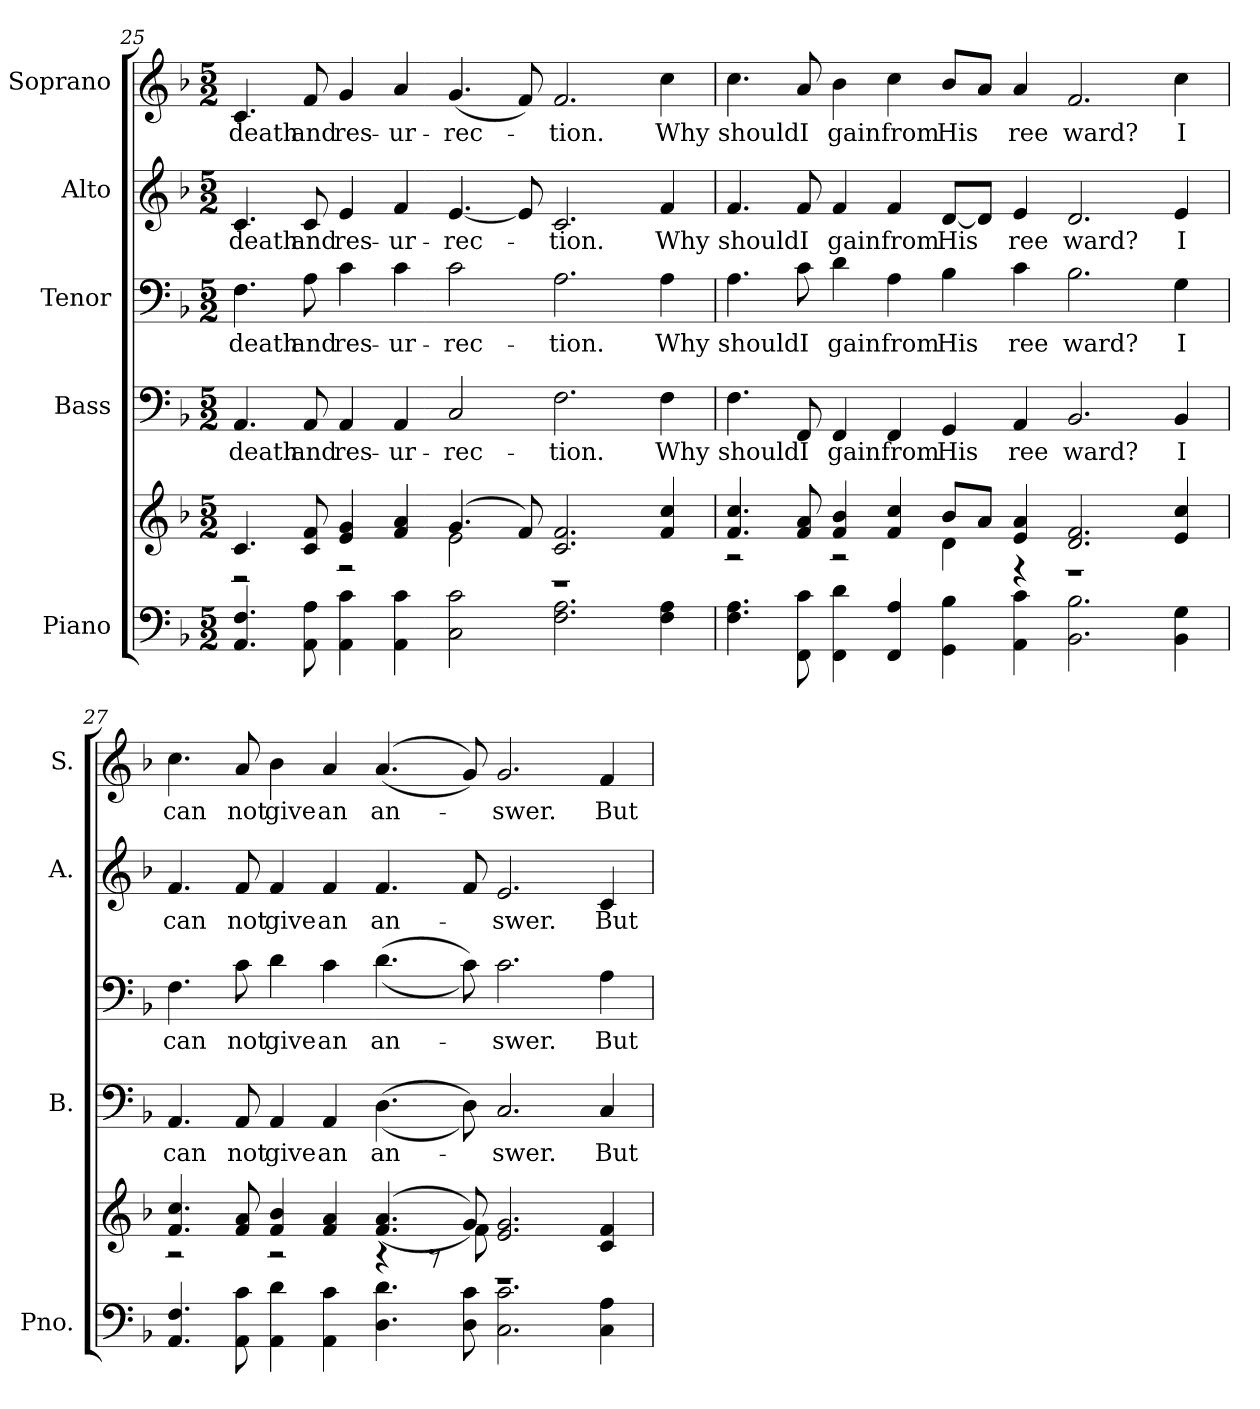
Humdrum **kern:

**kern	**kern	**kern	**text	**kern	**text	**kern	**text	**kern	**text
*part5	*part5	*part4	*part4	*part3	*part3	*part2	*part2	*part1	*part1
*staff6	*staff5	*staff4	*staff4	*staff3	*staff3	*staff2	*staff2	*staff1	*staff1
*I"Piano	*	*I"Bass	*	*I"Tenor	*	*I"Alto	*	*I"Soprano	*
*I'Pno.	*	*I'B.	*	*	*	*I'A.	*	*I'S.	*
!!LO:PB:g=z
*clefF4	*clefG2	*clefF4	*	*clefF4	*	*clefG2	*	*clefG2	*
*k[b-]	*k[b-]	*k[b-]	*	*k[b-]	*	*k[b-]	*	*k[b-]	*
*F:	*F:	*F:	*	*F:	*	*F:	*	*F:	*
*M5/2	*M5/2	*M5/2	*	*M5/2	*	*M5/2	*	*M5/2	*
=25	=25	=25	=25	=25	=25	=25	=25	=25	=25
*	*^	*	*	*	*	*	*	*	*
!	!	!	!	!LO:LY:b:color=#000000	!	!	!	!	!	!
!	!	!	!	!	!	!LO:LY:b:color=#000000	!	!	!	!
!	!	!	!	!	!	!	!	!LO:LY:b:color=#000000	!	!
!	!	!	!	!	!	!	!	!	!	!LO:LY:b:color=#000000
4.AAi/ 4.Fi	4.ci/	2r	4.AAi/	death	4.Fi\	death	4.ci/	death	4.ci/	death
!	!	!	!	!LO:LY:b:color=#000000	!	!	!	!	!	!
!	!	!	!	!	!	!LO:LY:b:color=#000000	!	!	!	!
!	!	!	!	!	!	!	!	!LO:LY:b:color=#000000	!	!
!	!	!	!	!	!	!	!	!	!	!LO:LY:b:color=#000000
8AAi\ 8Ai	8ci/ 8fi	.	8AAi/	and	8Ai\	and	8ci/	and	8fi/	and
!	!	!	!	!LO:LY:b:color=#000000	!	!	!	!	!	!
!	!	!	!	!	!	!LO:LY:b:color=#000000	!	!	!	!
!	!	!	!	!	!	!	!	!LO:LY:b:color=#000000	!	!
!	!	!	!	!	!	!	!	!	!	!LO:LY:b:color=#000000
4AAi\ 4ci	4ei/ 4gi	2r	4AAi/	res-	4ci\	res-	4ei/	res-	4gi/	res-
!	!	!	!	!LO:LY:b:color=#000000	!	!	!	!	!	!
!	!	!	!	!	!	!LO:LY:b:color=#000000	!	!	!	!
!	!	!	!	!	!	!	!	!LO:LY:b:color=#000000	!	!
!	!	!	!	!	!	!	!	!	!	!LO:LY:b:color=#000000
4AAi\ 4ci	4fi/ 4ai	.	4AAi/	-ur-	4ci\	-ur-	4fi/	-ur-	4ai/	-ur-
!	!	!	!	!LO:LY:b:color=#000000	!	!	!	!	!	!
!	!	!	!	!	!	!LO:LY:b:color=#000000	!	!	!	!
!	!	!	!	!	!	!	!	!LO:LY:b:color=#000000	!	!
!	!	!	!	!	!	!	!	!	!	!LO:LY:b:color=#000000
2Ci\ 2ci	(4.gi/	2ei\	2Ci/	-rec-	2ci\	-rec-	[<4.ei/	-rec-	(4.gi/	-rec-
.	8fi/)	.	.	.	.	.	8ei/]	.	8fi/)	.
!	!	!	!	!LO:LY:b:color=#000000	!	!	!	!	!	!
!	!	!	!	!	!	!LO:LY:b:color=#000000	!	!	!	!
!	!	!	!	!	!	!	!	!LO:LY:b:color=#000000	!	!
!	!	!	!	!	!	!	!	!	!	!LO:LY:b:color=#000000
2.Fi\ 2.Ai	2.ci/ 2.fi	1r	2.Fi\	-tion.	2.Ai\	-tion.	2.ci/	-tion.	2.fi/	-tion.
!	!	!	!	!LO:LY:b:color=#000000	!	!	!	!	!	!
!	!	!	!	!	!	!LO:LY:b:color=#000000	!	!	!	!
!	!	!	!	!	!	!	!	!LO:LY:b:color=#000000	!	!
!	!	!	!	!	!	!	!	!	!	!LO:LY:b:color=#000000
4Fi\ 4Ai	4fi/ 4cci	.	4Fi\	Why	4Ai\	Why	4fi/	Why	4cci\	Why
!!LO:PB:g=z
=26	=26	=26	=26	=26	=26	=26	=26	=26	=26	=26
!	!	!	!	!LO:LY:b:color=#000000	!	!	!	!	!	!
!	!	!	!	!	!	!LO:LY:b:color=#000000	!	!	!	!
!	!	!	!	!	!	!	!	!LO:LY:b:color=#000000	!	!
!	!	!	!	!	!	!	!	!	!	!LO:LY:b:color=#000000
4.Fi\ 4.Ai	4.fi/ 4.cci	2r	4.Fi\	should	4.Ai\	should	4.fi/	should	4.cci\	should
!	!	!	!	!LO:LY:b:color=#000000	!	!	!	!	!	!
!	!	!	!	!	!	!LO:LY:b:color=#000000	!	!	!	!
!	!	!	!	!	!	!	!	!LO:LY:b:color=#000000	!	!
!	!	!	!	!	!	!	!	!	!	!LO:LY:b:color=#000000
8FFi\ 8ci	8fi/ 8ai	.	8FFi/	I	8ci\	I	8fi/	I	8ai/	I
!	!	!	!	!LO:LY:b:color=#000000	!	!	!	!	!	!
!	!	!	!	!	!	!LO:LY:b:color=#000000	!	!	!	!
!	!	!	!	!	!	!	!	!LO:LY:b:color=#000000	!	!
!	!	!	!	!	!	!	!	!	!	!LO:LY:b:color=#000000
4FFi\ 4di	4fi/ 4b-i	2r	4FFi/	gain	4di\	gain	4fi/	gain	4b-i\	gain
!	!	!	!	!LO:LY:b:color=#000000	!	!	!	!	!	!
!	!	!	!	!	!	!LO:LY:b:color=#000000	!	!	!	!
!	!	!	!	!	!	!	!	!LO:LY:b:color=#000000	!	!
!	!	!	!	!	!	!	!	!	!	!LO:LY:b:color=#000000
4FFi/ 4Ai	4fi/ 4cci	.	4FFi/	from	4Ai\	from	4fi/	from	4cci\	from
!	!	!	!	!LO:LY:b:color=#000000	!	!	!	!	!	!
!	!	!	!	!	!	!LO:LY:b:color=#000000	!	!	!	!
!	!	!	!	!	!	!	!	!LO:LY:b:color=#000000	!	!
!	!	!	!	!	!	!	!	!	!	!LO:LY:b:color=#000000
4GGi\ 4B-i	8b-i/L	4di\	4GGi/	His	4B-i\	His	[<8di/L	His	8b-i/L	His
.	8ai/J	.	.	.	.	.	8di/J]	.	8ai/J	.
!	!	!	!	!LO:LY:b:color=#000000	!	!	!	!	!	!
!	!	!	!	!	!	!LO:LY:b:color=#000000	!	!	!	!
!	!	!	!	!	!	!	!	!LO:LY:b:color=#000000	!	!
!	!	!	!	!	!	!	!	!	!	!LO:LY:b:color=#000000
4AAi\ 4ci	4ei/ 4ai	4r	4AAi/	ree	4ci\	ree	4ei/	ree	4ai/	ree
!	!	!	!	!LO:LY:b:color=#000000	!	!	!	!	!	!
!	!	!	!	!	!	!LO:LY:b:color=#000000	!	!	!	!
!	!	!	!	!	!	!	!	!LO:LY:b:color=#000000	!	!
!	!	!	!	!	!	!	!	!	!	!LO:LY:b:color=#000000
2.BB-i\ 2.B-i	2.di/ 2.fi	1r	2.BB-i/	ward?	2.B-i\	ward?	2.di/	ward?	2.fi/	ward?
!	!	!	!	!LO:LY:b:color=#000000	!	!	!	!	!	!
!	!	!	!	!	!	!LO:LY:b:color=#000000	!	!	!	!
!	!	!	!	!	!	!	!	!LO:LY:b:color=#000000	!	!
!	!	!	!	!	!	!	!	!	!	!LO:LY:b:color=#000000
4BB-i\ 4Gi	4ei/ 4cci	.	4BB-i/	I	4Gi\	I	4ei/	I	4cci\	I
!!LO:PB:g=z
=27	=27	=27	=27	=27	=27	=27	=27	=27	=27	=27
!	!	!	!	!LO:LY:b:color=#000000	!	!	!	!	!	!
!	!	!	!	!	!	!LO:LY:b:color=#000000	!	!	!	!
!	!	!	!	!	!	!	!	!LO:LY:b:color=#000000	!	!
!	!	!	!	!	!	!	!	!	!	!LO:LY:b:color=#000000
4.AAi/ 4.Fi	4.fi/ 4.cci	2r	4.AAi/	can	4.Fi\	can	4.fi/	can	4.cci\	can
!	!	!	!	!LO:LY:b:color=#000000	!	!	!	!	!	!
!	!	!	!	!	!	!LO:LY:b:color=#000000	!	!	!	!
!	!	!	!	!	!	!	!	!LO:LY:b:color=#000000	!	!
!	!	!	!	!	!	!	!	!	!	!LO:LY:b:color=#000000
8AAi\ 8ci	8fi/ 8ai	.	8AAi/	not	8ci\	not	8fi/	not	8ai/	not
!	!	!	!	!LO:LY:b:color=#000000	!	!	!	!	!	!
!	!	!	!	!	!	!LO:LY:b:color=#000000	!	!	!	!
!	!	!	!	!	!	!	!	!LO:LY:b:color=#000000	!	!
!	!	!	!	!	!	!	!	!	!	!LO:LY:b:color=#000000
4AAi\ 4di	4fi/ 4b-i	2r	4AAi/	give	4di\	give	4fi/	give	4b-i\	give
!	!	!	!	!LO:LY:b:color=#000000	!	!	!	!	!	!
!	!	!	!	!	!	!LO:LY:b:color=#000000	!	!	!	!
!	!	!	!	!	!	!	!	!LO:LY:b:color=#000000	!	!
!	!	!	!	!	!	!	!	!	!	!LO:LY:b:color=#000000
4AAi\ 4ci	4fi/ 4ai	.	4AAi/	an	4ci\	an	4fi/	an	4ai/	an
!	!	!	!	!LO:LY:b:color=#000000	!	!	!	!	!	!
!	!	!	!	!	!	!LO:LY:b:color=#000000	!	!	!	!
!	!	!	!	!	!	!	!	!LO:LY:b:color=#000000	!	!
!	!	!	!	!	!	!	!	!	!	!LO:LY:b:color=#000000
4.Di\ 4.di	((4.fi/ 4.ai	4r	((4.Di\	an-	((4.di\	an-	4.fi/	an-	((4.ai/	an-
.	.	8r	.	.	.	.	.	.	.	.
8Di\ 8ci	8gi/))	8fi\	8Di\))	.	8ci\))	.	8fi/	.	8gi/))	.
!	!	!	!	!LO:LY:b:color=#000000	!	!	!	!	!	!
!	!	!	!	!	!	!LO:LY:b:color=#000000	!	!	!	!
!	!	!	!	!	!	!	!	!LO:LY:b:color=#000000	!	!
!	!	!	!	!	!	!	!	!	!	!LO:LY:b:color=#000000
2.Ci\ 2.ci	2.ei/ 2.gi	1r	2.Ci/	-swer.	2.ci\	-swer.	2.ei/	-swer.	2.gi/	-swer.
!	!	!	!	!LO:LY:b:color=#000000	!	!	!	!	!	!
!	!	!	!	!	!	!LO:LY:b:color=#000000	!	!	!	!
!	!	!	!	!	!	!	!	!LO:LY:b:color=#000000	!	!
!	!	!	!	!	!	!	!	!	!	!LO:LY:b:color=#000000
4Ci\ 4Ai	4ci/ 4fi	.	4Ci/	But	4Ai\	But	4ci/	But	4fi/	But
*	*v	*v	*	*	*	*	*	*	*	*
=	=	=	=	=	=	=	=	=	=
*-	*-	*-	*-	*-	*-	*-	*-	*-	*-
